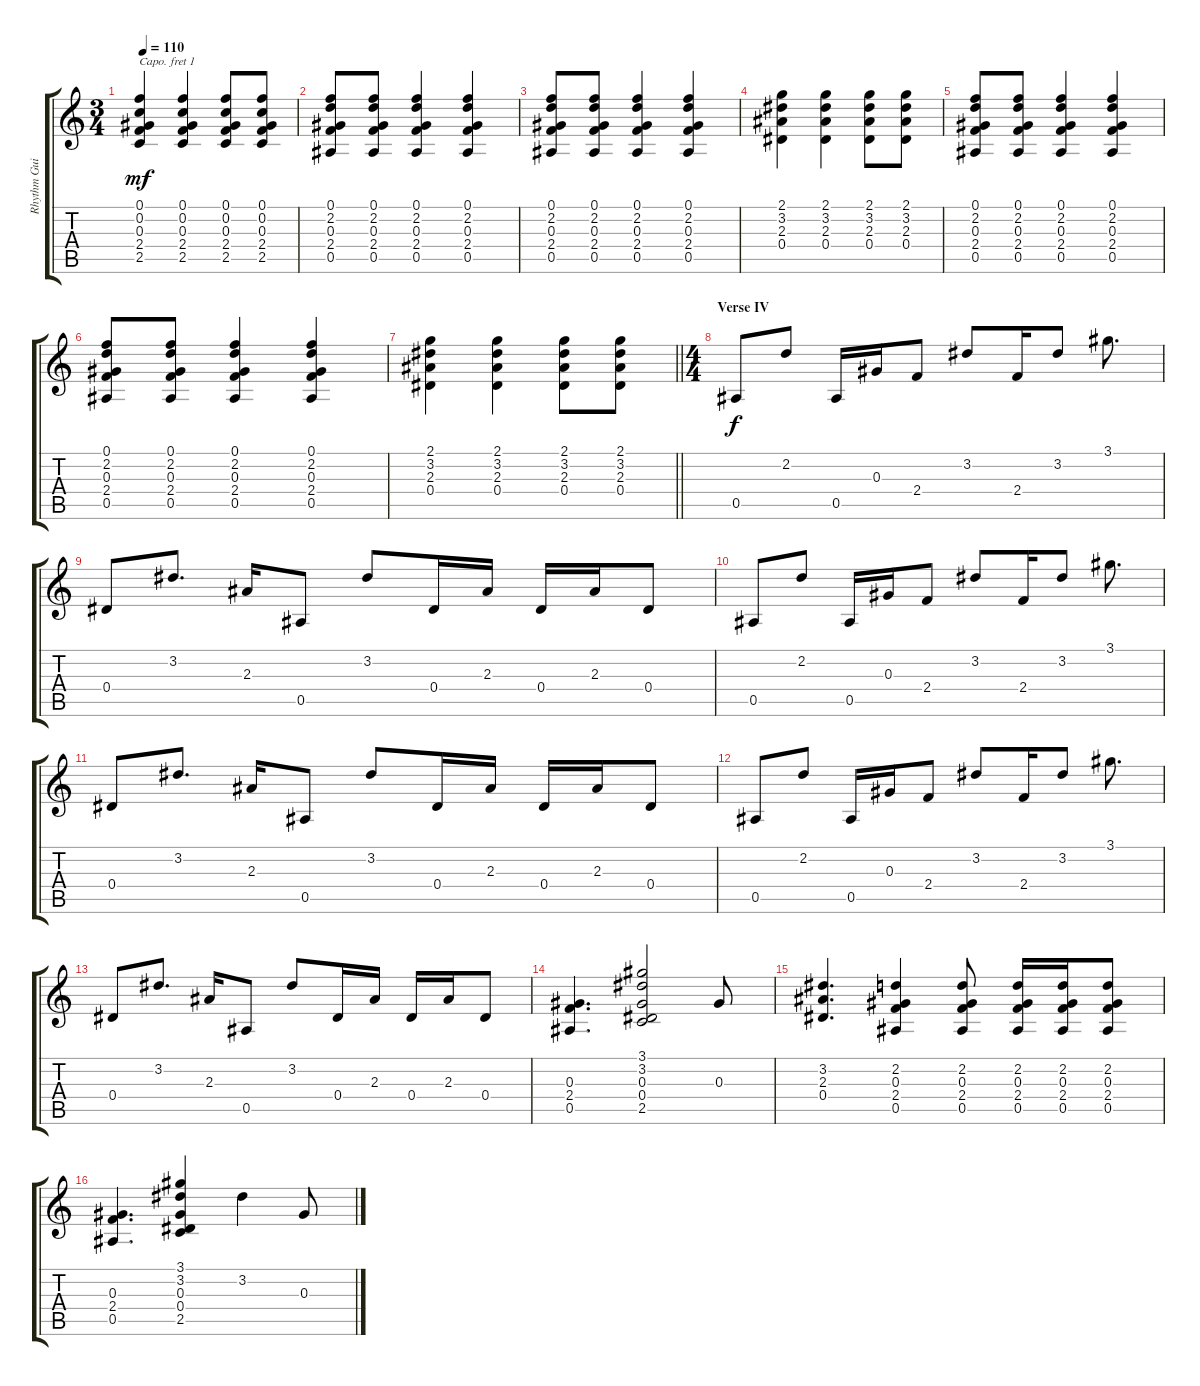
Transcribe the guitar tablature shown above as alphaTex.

\track ("Rhythm Guitar" "Rhythm Gui") {instrument electricguitarclean}
\staff {score tabs}
\capo 1
\tuning (E4 B3 G3 D3 A2 E2) {hide}
\ts (3 4)
\tempo 110
\clef g2
\ks c
(0.1 0.2 0.3 2.4 2.5).4{dy mf} (0.1 0.2 0.3 2.4 2.5).4 (0.1 0.2 0.3 2.4 2.5).8 (0.1 0.2 0.3 2.4 2.5).8 |
(0.1 2.2 0.3 2.4 0.5).8 (0.1 2.2 0.3 2.4 0.5).8 (0.1 2.2 0.3 2.4 0.5).4 (0.1 2.2 0.3 2.4 0.5).4 |
(0.1 2.2 0.3 2.4 0.5).8 (0.1 2.2 0.3 2.4 0.5).8 (0.1 2.2 0.3 2.4 0.5).4 (0.1 2.2 0.3 2.4 0.5).4 |
(2.1 3.2 2.3 0.4).4 (2.1 3.2 2.3 0.4).4 (2.1 3.2 2.3 0.4).8 (2.1 3.2 2.3 0.4).8 |
(0.1 2.2 0.3 2.4 0.5).8 (0.1 2.2 0.3 2.4 0.5).8 (0.1 2.2 0.3 2.4 0.5).4 (0.1 2.2 0.3 2.4 0.5).4 |
(0.1 2.2 0.3 2.4 0.5).8 (0.1 2.2 0.3 2.4 0.5).8 (0.1 2.2 0.3 2.4 0.5).4 (0.1 2.2 0.3 2.4 0.5).4 |
\barLineRight lightlight
(2.1 3.2 2.3 0.4).4 (2.1 3.2 2.3 0.4).4 (2.1 3.2 2.3 0.4).8 (2.1 3.2 2.3 0.4).8 |
\ts (4 4)
\section ("" "Verse IV")
0.5.8{dy f} 2.2.8 0.5.16 0.3.16 2.4.8 3.2.8 2.4.16 3.2.8 3.1.8{d} |
0.4.8 3.2.8{d} 2.3.16 0.5.8 3.2.8 0.4.16 2.3.16 0.4.16 2.3.16 0.4.8 |
0.5.8 2.2.8 0.5.16 0.3.16 2.4.8 3.2.8 2.4.16 3.2.8 3.1.8{d} |
0.4.8 3.2.8{d} 2.3.16 0.5.8 3.2.8 0.4.16 2.3.16 0.4.16 2.3.16 0.4.8 |
0.5.8 2.2.8 0.5.16 0.3.16 2.4.8 3.2.8 2.4.16 3.2.8 3.1.8{d} |
0.4.8 3.2.8{d} 2.3.16 0.5.8 3.2.8 0.4.16 2.3.16 0.4.16 2.3.16 0.4.8 |
(0.3 2.4 0.5).4{d} (3.1 3.2 0.3 0.4 2.5).2 0.3.8 |
(3.2 2.3 0.4).4{d} (2.2 0.3 2.4 0.5).4 (2.2 0.3 2.4 0.5).8 (2.2 0.3 2.4 0.5).16 (2.2 0.3 2.4 0.5).16 (2.2 0.3 2.4 0.5).8 |
(0.3 2.4 0.5).4{d} (3.1 3.2 0.3 0.4 2.5).4 3.2.4 0.3.8
